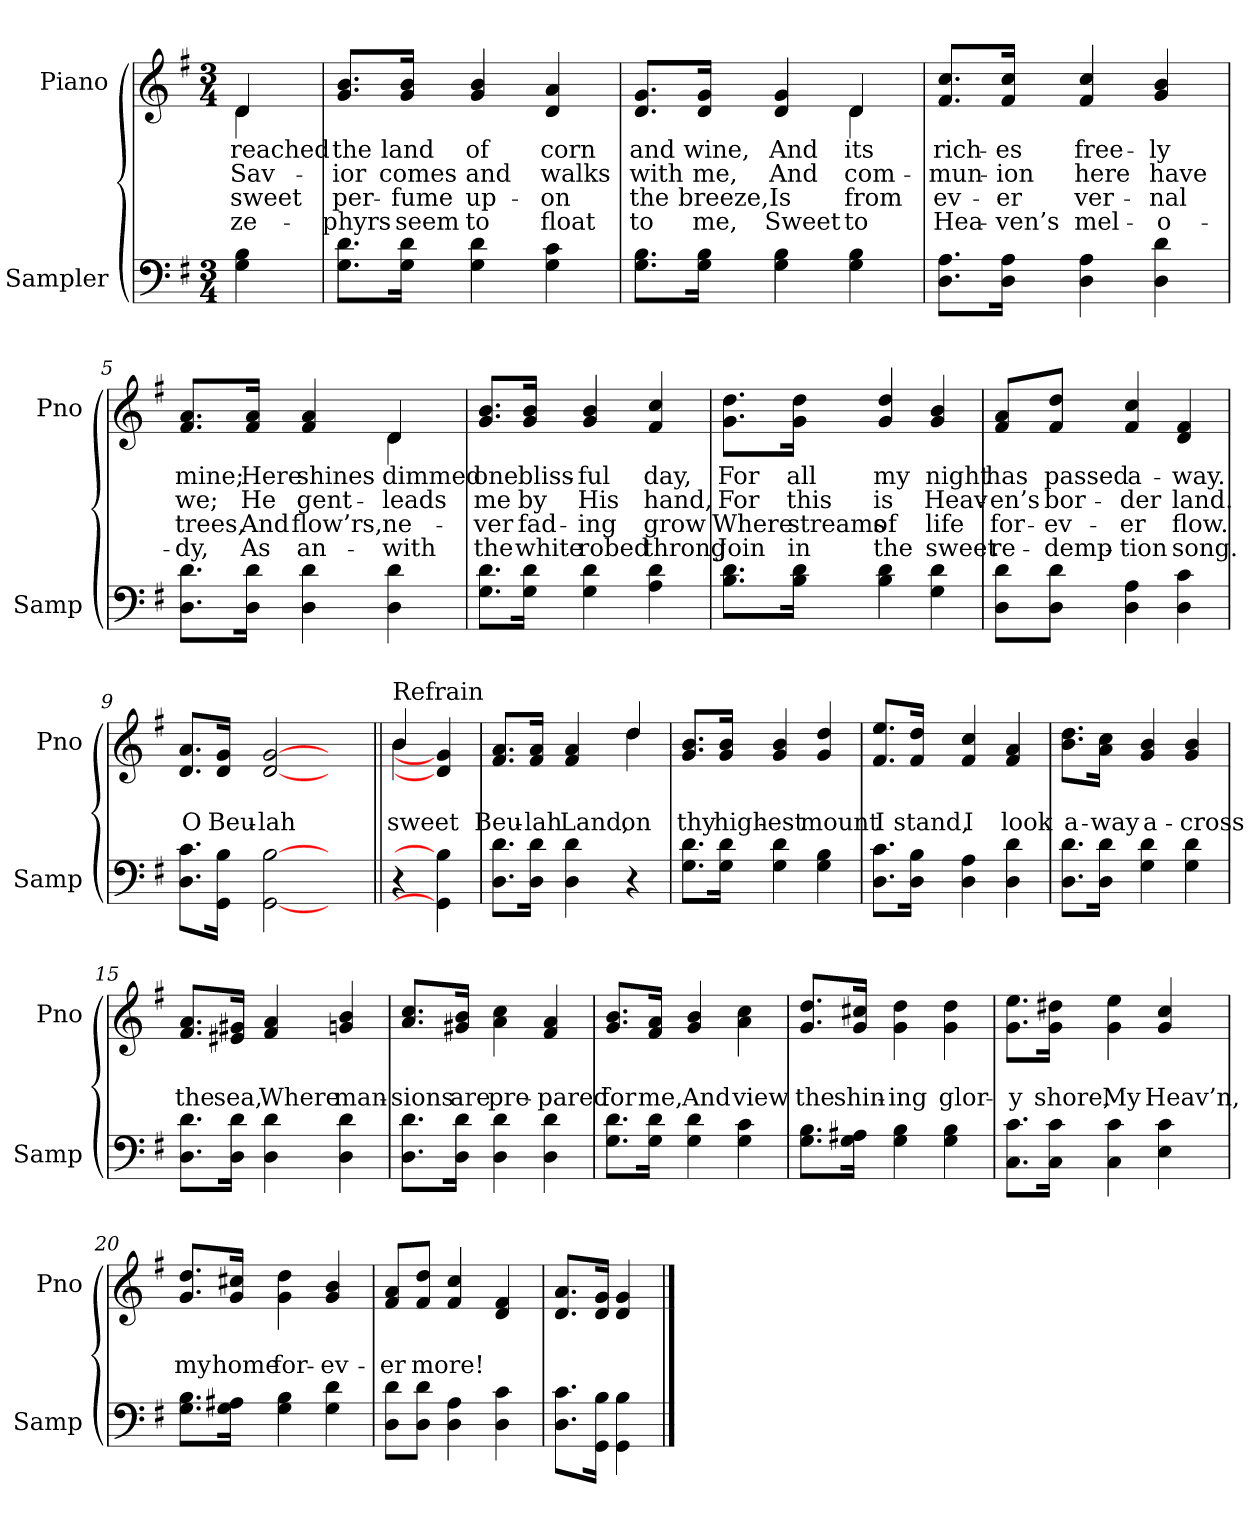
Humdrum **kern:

**kern	**kern	**text	**text	**text	**text
*part2	*part1	*part1	*part1	*part1	*part1
*staff2	*staff1	*staff1	*staff1	*staff1	*staff1
*I"Sampler	*I"Piano	*	*	*	*
*I'Samp	*I'Pno	*	*	*	*
*clefF4	*clefG2	*	*	*	*
*k[f#]	*k[f#]	*	*	*	*
*G:	*G:	*	*	*	*
*M3/4	*M3/4	*	*	*	*
=1	=1	=1	=1	=1	=1
*	*^	*	*	*	*
4G\ 4B\	4d/	4d	reached	Sav-	sweet	ze-
*	*v	*v	*	*	*	*
=2	=2	=2	=2	=2	=2
8.G\ 8.d\L	8.g/ 8.b/L	the	-ior	per-	-phyrs
16G\ 16d\Jk	16g/ 16b/Jk	land	comes	-fume	seem
4G\ 4d\	4g/ 4b/	of	and	up-	to
4G\ 4c\	4d/ 4a/	corn	walks	-on	float
=3	=3	=3	=3	=3	=3
*	*^	*	*	*	*
8.G\ 8.B\L	8.d/ 8.g/L	2ryy	and	with	the	to
16G\ 16B\Jk	16d/ 16g/Jk	.	wine,	me,	breeze,	me,
4G\ 4B\	4d/ 4g/	.	And	And	Is	Sweet
4G\ 4B\	4d/	4d	its	com-	from	to
*	*v	*v	*	*	*	*
=4	=4	=4	=4	=4	=4
8.D\ 8.A\L	8.f#/ 8.cc/L	rich-	-mun-	ev-	Hea-
16D\ 16A\Jk	16f#/ 16cc/Jk	-es	-ion	-er	-ven’s
4D\ 4A\	4f#/ 4cc/	free-	here	ver-	mel-
4D\ 4d\	4g/ 4b/	-ly	have	-nal	-o-
=5	=5	=5	=5	=5	=5
*	*^	*	*	*	*
8.D\ 8.d\L	8.f#/ 8.a/L	2ryy	mine;	we;	trees,	-dy,
16D\ 16d\Jk	16f#/ 16a/Jk	.	Here	He	And	As
4D\ 4d\	4f#/ 4a/	.	shines	gent-	flow’rs,	an-
4D\ 4d\	4d/	4d	-dimmed	leads	ne-	with
*	*v	*v	*	*	*	*
=6	=6	=6	=6	=6	=6
8.G\ 8.d\L	8.g/ 8.b/L	one	me	-ver	the
16G\ 16d\Jk	16g/ 16b/Jk	bliss-	by	fad-	white
4G\ 4d\	4g/ 4b/	-ful	His	-ing	robed
4A\ 4d\	4f#/ 4cc/	day,	hand,	grow	throng
=7	=7	=7	=7	=7	=7
8.B\ 8.d\L	8.g\ 8.dd\L	For	For	Where	Join
16B\ 16d\Jk	16g\ 16dd\Jk	all	this	streams	in
4B\ 4d\	4g/ 4dd/	my	is	of	the
4G\ 4d\	4g/ 4b/	night	Heav-	life	sweet
=8	=8	=8	=8	=8	=8
8D\ 8d\L	8f#/ 8a/L	has	-en’s	for-	re-
8D\ 8d\J	8f#/ 8dd/J	passed	bor-	-ev-	-demp-
4D\ 4A\	4f#/ 4cc/	a-	-der	-er	-tion
4D\ 4c\	4d/ 4f#/	-way.	land.	flow.	song.
=9	=9	=9	=9	=9	=9
8.D\ 8.c\L	8.d/ 8.a/L	.	O	.	.
16GG\ 16B\Jk	16d/ 16g/Jk	.	Beu-	.	.
[2GG\ [2B\	[2d/ [2g/	.	-lah	.	.
4ryy	4ryy	.	.	.	.
=10||	=10||	=10||	=10||	=10||	=10||
*	*^	*	*	*	*
!	!LO:TX:t=Refrain	!	!	!	!	!
4r	4b/	4b	.	sweet	.	.
4GG\] 4B\]	4d/] 4g/]	4ryy	.	.	.	.
=11	=11	=11	=11	=11	=11	=11
8.D\ 8.d\L	8.f#/ 8.a/L	2ryy	.	Beu-	.	.
16D\ 16d\Jk	16f#/ 16a/Jk	.	.	-lah	.	.
4D\ 4d\	4f#/ 4a/	.	.	Land,	.	.
4r	4dd/	4dd	.	on	.	.
*	*v	*v	*	*	*	*
=12	=12	=12	=12	=12	=12
8.G\ 8.d\L	8.g/ 8.b/L	.	thy	.	.
16G\ 16d\Jk	16g/ 16b/Jk	.	high-	.	.
4G\ 4d\	4g/ 4b/	.	-est	.	.
4G\ 4B\	4g/ 4dd/	.	mount	.	.
=13	=13	=13	=13	=13	=13
8.D\ 8.c\L	8.f#/ 8.ee/L	.	I	.	.
16D\ 16B\Jk	16f#/ 16dd/Jk	.	stand,	.	.
4D\ 4A\	4f# 4cc	.	I	.	.
4D\ 4d\	4f# 4a	.	look	.	.
=14	=14	=14	=14	=14	=14
8.D\ 8.d\L	8.b\ 8.dd\L	.	a-	.	.
16D\ 16d\Jk	16a\ 16cc\Jk	.	-way	.	.
4G\ 4d\	4g 4b	.	a-	.	.
4G\ 4d\	4g 4b	.	-cross	.	.
=15	=15	=15	=15	=15	=15
8.D\ 8.d\L	8.f#/ 8.a/L	.	the	.	.
16D\ 16d\Jk	16e#X/ 16g#X/Jk	.	sea,	.	.
4D\ 4d\	4f# 4a	.	Where	.	.
4D\ 4d\	4gn 4b	.	man-	.	.
=16	=16	=16	=16	=16	=16
8.D\ 8.d\L	8.a/ 8.cc/L	.	-sions	.	.
16D\ 16d\Jk	16g#X/ 16b/Jk	.	are	.	.
4D\ 4d\	4a 4cc	.	pre-	.	.
4D\ 4d\	4f# 4a	.	-pared	.	.
=17	=17	=17	=17	=17	=17
8.G\ 8.d\L	8.g/ 8.b/L	.	for	.	.
16G\ 16d\Jk	16f#/ 16a/Jk	.	me,	.	.
4G\ 4d\	4g 4b	.	And	.	.
4G\ 4c\	4a 4cc	.	view	.	.
=18	=18	=18	=18	=18	=18
8.G\ 8.B\L	8.g/ 8.dd/L	.	the	.	.
16G\ 16A#X\Jk	16g/ 16cc#X/Jk	.	shin-	.	.
4G\ 4B\	4g 4dd	.	-ing	.	.
4G\ 4B\	4g 4dd	.	glor-	.	.
=19	=19	=19	=19	=19	=19
8.C\ 8.c\L	8.g\ 8.ee\L	.	-y	.	.
16C\ 16c\Jk	16g\ 16dd#X\Jk	.	shore,	.	.
4C\ 4c\	4g 4ee	.	My	.	.
4E\ 4c\	4g 4cc	.	Heav’n,	.	.
=20	=20	=20	=20	=20	=20
8.G\ 8.B\L	8.g/ 8.dd/L	.	my	.	.
16G\ 16A#X\Jk	16g/ 16cc#X/Jk	.	home	.	.
4G\ 4B\	4g 4dd	.	for-	.	.
4G\ 4d\	4g 4b	.	-ev-	.	.
=21	=21	=21	=21	=21	=21
8D\ 8d\L	8f#/ 8a/L	.	-er	.	.
8D\ 8d\J	8f#/ 8dd/J	.	more!	.	.
4D\ 4A\	4f# 4cc	.	.	.	.
4D\ 4c\	4d 4f#	.	.	.	.
=22	=22	=22	=22	=22	=22
8.D\ 8.c\L	8.d/ 8.a/L	.	.	.	.
16GG\ 16B\Jk	16d/ 16g/Jk	.	.	.	.
4GG\ 4B\	4d 4g	.	.	.	.
==	==	==	==	==	==
*-	*-	*-	*-	*-	*-
